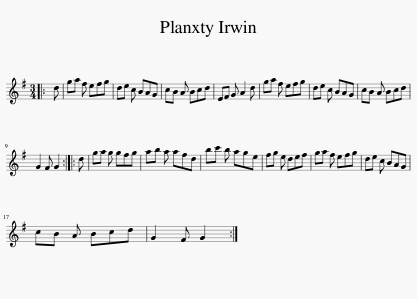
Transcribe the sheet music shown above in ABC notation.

X:1
L:1/8
M:3/4
I:linebreak $
K:G
V:1 treble
V:1
|: d | ga f efg | de c BAG | cB A Bcd | EF G A2 d | %5
 ga f efg | de c BAG | cB A Bcd |$ G2 F G2 :: d | %10
 ga g gfg | ab a afd | bc' b age | fg e def | ga f efg | %15
 de c BAG |$ cB A Bcd | G2 F G2 :| %18
